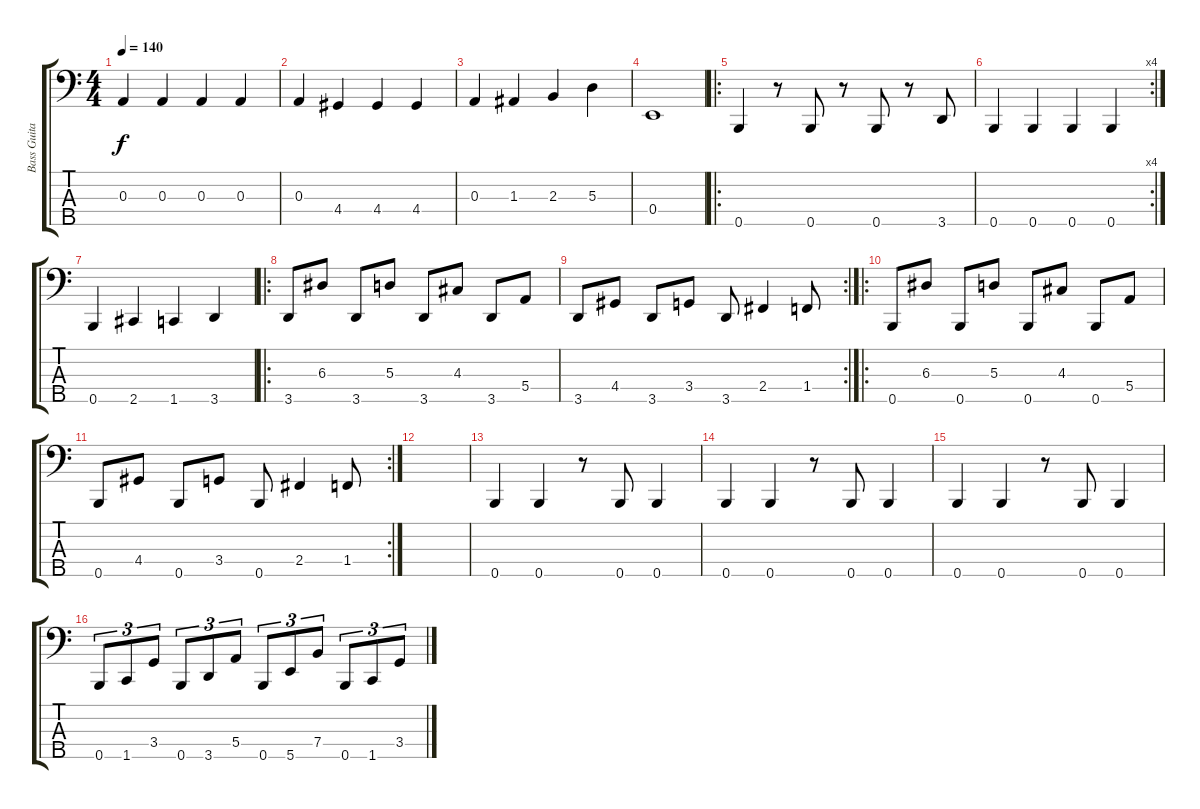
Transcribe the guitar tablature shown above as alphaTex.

\track ("Bass Guitar" "Bass Guita") {instrument electricbassfinger}
\staff {score tabs}
\tuning (G2 D2 A1 E1 B0) {hide}
\ts (4 4)
\tempo 140
\clef f4
\ks c
0.3.4{dy f instrument electricbassfinger} 0.3.4 0.3.4 0.3.4 |
0.3.4 4.4.4 4.4.4 4.4.4 |
0.3.4 1.3.4 2.3.4 5.3.4 |
0.4.1 |
\ro
0.5.4 r.8 0.5.8 r.8 0.5.8 r.8 3.5.8 |
\rc 4
0.5.4 0.5.4 0.5.4 0.5.4 |
0.5.4 2.5.4 1.5.4 3.5.4 |
\ro
3.5.8 6.3.8 3.5.8 5.3.8 3.5.8 4.3.8 3.5.8 5.4.8 |
\rc 2
3.5.8 4.4.8 3.5.8 3.4.8 3.5.8 2.4.4 1.4.8 |
\ro
0.5.8 6.3.8 0.5.8 5.3.8 0.5.8 4.3.8 0.5.8 5.4.8 |
\rc 2
0.5.8 4.4.8 0.5.8 3.4.8 0.5.8 2.4.4 1.4.8 |
|
0.5.4 0.5.4 r.8 0.5.8 0.5.4 |
0.5.4 0.5.4 r.8 0.5.8 0.5.4 |
0.5.4 0.5.4 r.8 0.5.8 0.5.4 |
0.5.8{tu (3 2)} 1.5.8{tu (3 2)} 3.4.8{tu (3 2)} 0.5.8{tu (3 2)} 3.5.8{tu (3 2)} 5.4.8{tu (3 2)} 0.5.8{tu (3 2)} 5.5.8{tu (3 2)} 7.4.8{tu (3 2)} 0.5.8{tu (3 2)} 1.5.8{tu (3 2)} 3.4.8{tu (3 2)}
